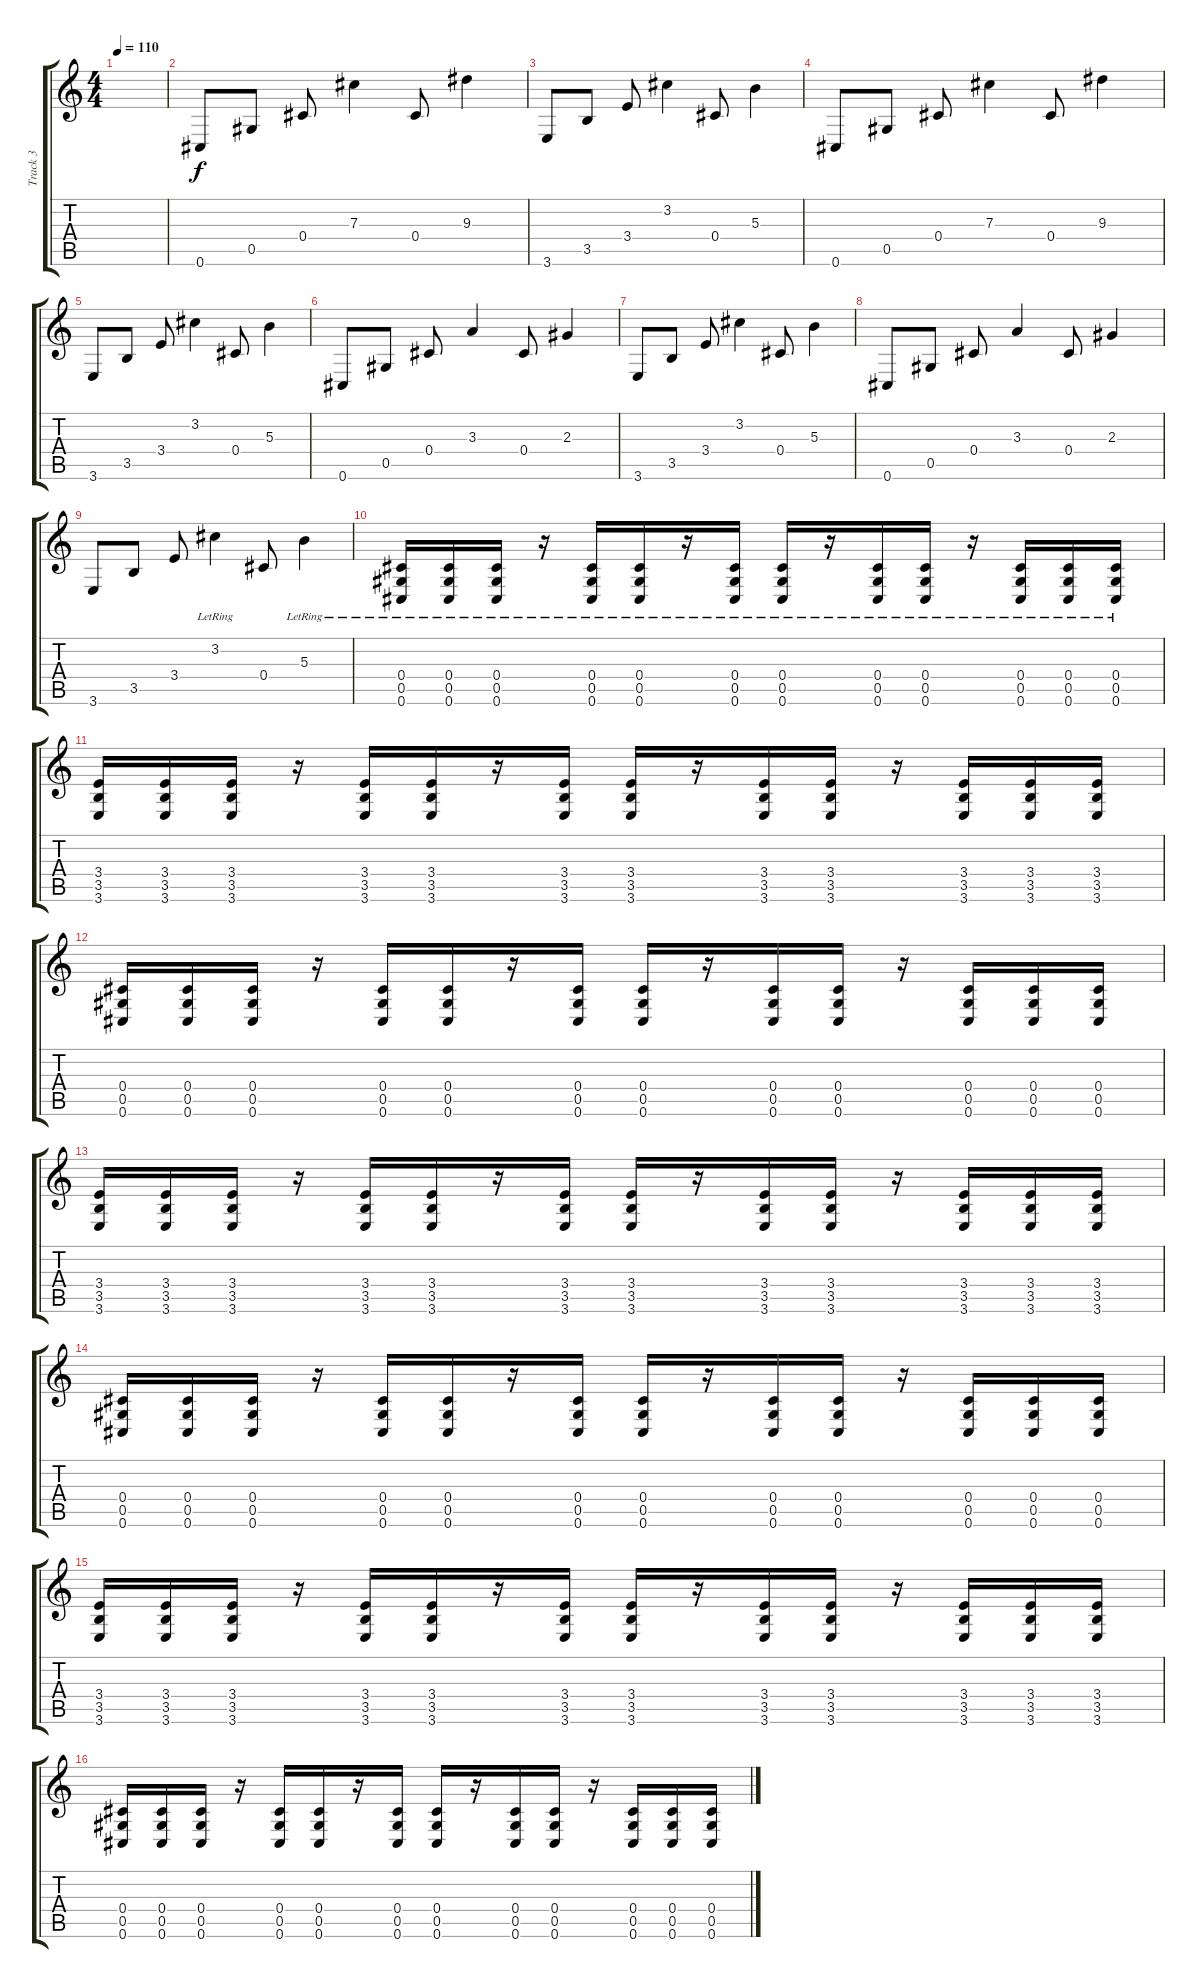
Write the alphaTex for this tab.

\track ("Track 3" "Track 3") {instrument distortionguitar}
\staff {score tabs}
\tuning (Eb4 Bb3 Gb3 Db3 Ab2 Db2) {hide}
\ts (4 4)
\tempo 110
\clef g2
\ks c
|
0.6.8 0.5.8 0.4.8 7.3.4 0.4.8 9.3.4 |
3.6.8 3.5.8 3.4.8 3.2.4 0.4.8 5.3.4 |
0.6.8 0.5.8 0.4.8 7.3.4 0.4.8 9.3.4 |
3.6.8 3.5.8 3.4.8 3.2.4 0.4.8 5.3.4 |
0.6.8 0.5.8 0.4.8 3.3.4 0.4.8 2.3.4 |
3.6.8 3.5.8 3.4.8 3.2.4 0.4.8 5.3.4 |
0.6.8 0.5.8 0.4.8 3.3.4 0.4.8 2.3.4 |
3.6.8 3.5.8 3.4.8 3.2{lr}.4 0.4.8 5.3{lr}.4 |
(0.4{lr} 0.5{lr} 0.6{lr}).16 (0.4{lr} 0.5{lr} 0.6{lr}).16 (0.4{lr} 0.5{lr} 0.6{lr}).16 r.16 (0.4{lr} 0.5{lr} 0.6{lr}).16 (0.4{lr} 0.5{lr} 0.6{lr}).16 r.16 (0.4{lr} 0.5{lr} 0.6{lr}).16 (0.4{lr} 0.5{lr} 0.6{lr}).16 r.16 (0.4{lr} 0.5{lr} 0.6{lr}).16 (0.4{lr} 0.5{lr} 0.6{lr}).16 r.16 (0.4{lr} 0.5{lr} 0.6{lr}).16 (0.4{lr} 0.5{lr} 0.6{lr}).16 (0.4{lr} 0.5{lr} 0.6{lr}).16 |
(3.4 3.5 3.6).16 (3.4 3.5 3.6).16 (3.4 3.5 3.6).16 r.16 (3.4 3.5 3.6).16 (3.4 3.5 3.6).16 r.16 (3.4 3.5 3.6).16 (3.4 3.5 3.6).16 r.16 (3.4 3.5 3.6).16 (3.4 3.5 3.6).16 r.16 (3.4 3.5 3.6).16 (3.4 3.5 3.6).16 (3.4 3.5 3.6).16 |
(0.4 0.5 0.6).16 (0.4 0.5 0.6).16 (0.4 0.5 0.6).16 r.16 (0.4 0.5 0.6).16 (0.4 0.5 0.6).16 r.16 (0.4 0.5 0.6).16 (0.4 0.5 0.6).16 r.16 (0.4 0.5 0.6).16 (0.4 0.5 0.6).16 r.16 (0.4 0.5 0.6).16 (0.4 0.5 0.6).16 (0.4 0.5 0.6).16 |
(3.4 3.5 3.6).16 (3.4 3.5 3.6).16 (3.4 3.5 3.6).16 r.16 (3.4 3.5 3.6).16 (3.4 3.5 3.6).16 r.16 (3.4 3.5 3.6).16 (3.4 3.5 3.6).16 r.16 (3.4 3.5 3.6).16 (3.4 3.5 3.6).16 r.16 (3.4 3.5 3.6).16 (3.4 3.5 3.6).16 (3.4 3.5 3.6).16 |
(0.4 0.5 0.6).16 (0.4 0.5 0.6).16 (0.4 0.5 0.6).16 r.16 (0.4 0.5 0.6).16 (0.4 0.5 0.6).16 r.16 (0.4 0.5 0.6).16 (0.4 0.5 0.6).16 r.16 (0.4 0.5 0.6).16 (0.4 0.5 0.6).16 r.16 (0.4 0.5 0.6).16 (0.4 0.5 0.6).16 (0.4 0.5 0.6).16 |
(3.4 3.5 3.6).16 (3.4 3.5 3.6).16 (3.4 3.5 3.6).16 r.16 (3.4 3.5 3.6).16 (3.4 3.5 3.6).16 r.16 (3.4 3.5 3.6).16 (3.4 3.5 3.6).16 r.16 (3.4 3.5 3.6).16 (3.4 3.5 3.6).16 r.16 (3.4 3.5 3.6).16 (3.4 3.5 3.6).16 (3.4 3.5 3.6).16 |
(0.4 0.5 0.6).16 (0.4 0.5 0.6).16 (0.4 0.5 0.6).16 r.16 (0.4 0.5 0.6).16 (0.4 0.5 0.6).16 r.16 (0.4 0.5 0.6).16 (0.4 0.5 0.6).16 r.16 (0.4 0.5 0.6).16 (0.4 0.5 0.6).16 r.16 (0.4 0.5 0.6).16 (0.4 0.5 0.6).16 (0.4 0.5 0.6).16
